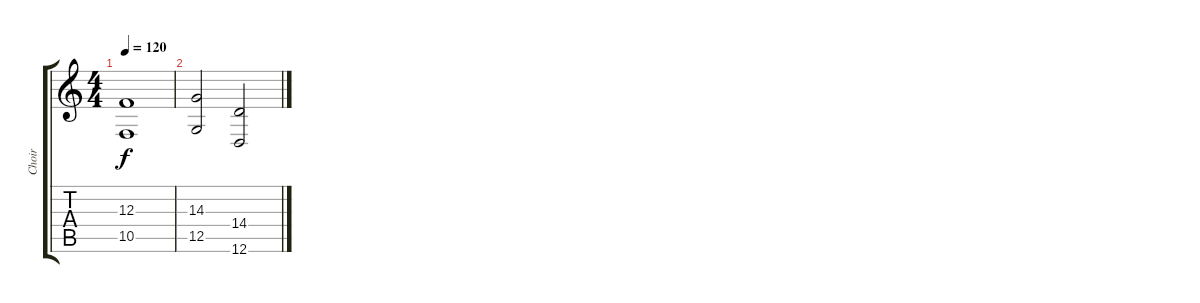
\track ("Choir" "Choir") {instrument choiraahs}
\staff {score tabs}
\tuning (D4 A3 F3 C3 G2 D2) {hide}
\ts (4 4)
\tempo 120
\clef g2
\ks c
(12.3 10.5).1{dy f} |
(14.3 12.5).2 (14.4 12.6).2
